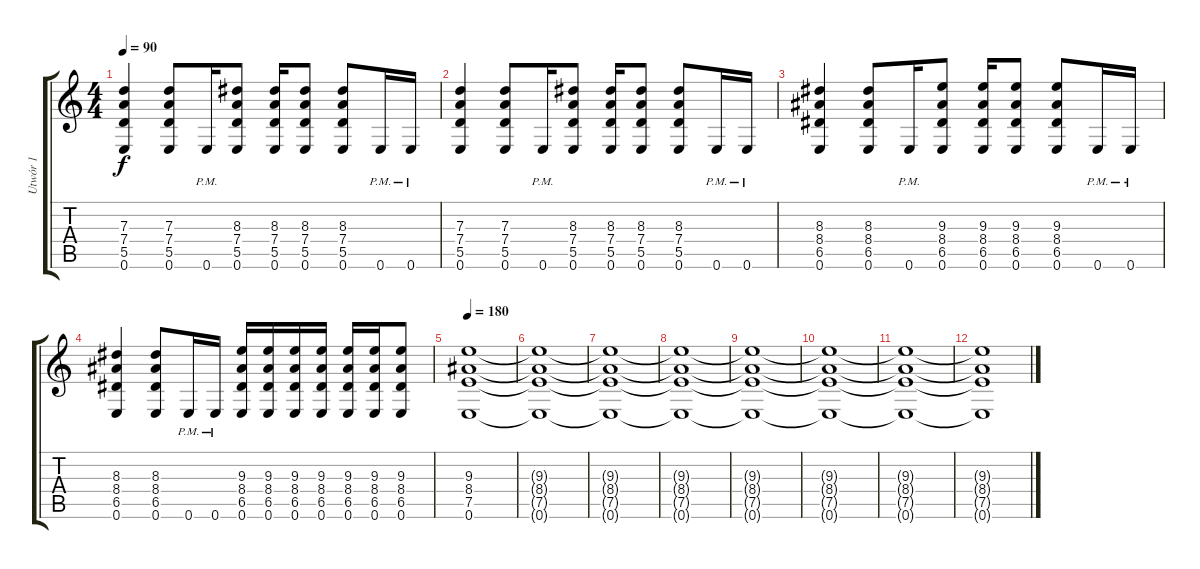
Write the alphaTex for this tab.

\track ("Utwór 1" "Utwór 1") {instrument distortionguitar}
\staff {score tabs}
\tuning (E4 B3 G3 D3 A2 E2) {hide}
\ts (4 4)
\tempo 90
\clef g2
\ks c
(7.3 7.4 5.5 0.6).4{dy f} (7.3 7.4 5.5 0.6).8 0.6{pm}.16 (8.3 7.4 5.5 0.6).8 (8.3 7.4 5.5 0.6).16 (8.3 7.4 5.5 0.6).8 (8.3 7.4 5.5 0.6).8 0.6{pm}.16 0.6{pm}.16 |
(7.3 7.4 5.5 0.6).4 (7.3 7.4 5.5 0.6).8 0.6{pm}.16 (8.3 7.4 5.5 0.6).8 (8.3 7.4 5.5 0.6).16 (8.3 7.4 5.5 0.6).8 (8.3 7.4 5.5 0.6).8 0.6{pm}.16 0.6{pm}.16 |
(8.3 8.4 6.5 0.6).4 (8.3 8.4 6.5 0.6).8 0.6{pm}.16 (9.3 8.4 6.5 0.6).8 (9.3 8.4 6.5 0.6).16 (9.3 8.4 6.5 0.6).8 (9.3 8.4 6.5 0.6).8 0.6{pm}.16 0.6{pm}.16 |
(8.3 8.4 6.5 0.6).4 (8.3 8.4 6.5 0.6).8 0.6{pm}.16 0.6{pm}.16 (9.3 8.4 6.5 0.6).16 (9.3 8.4 6.5 0.6).16 (9.3 8.4 6.5 0.6).16 (9.3 8.4 6.5 0.6).16 (9.3 8.4 6.5 0.6).16 (9.3 8.4 6.5 0.6).16 (9.3 8.4 6.5 0.6).8 |
\tempo 180
(9.3 8.4 7.5 0.6).1 |
(9.3{t} 8.4{t} 7.5{t} 0.6{t}).1 |
(9.3{t} 8.4{t} 7.5{t} 0.6{t}).1 |
(9.3{t} 8.4{t} 7.5{t} 0.6{t}).1 |
(9.3{t} 8.4{t} 7.5{t} 0.6{t}).1 |
(9.3{t} 8.4{t} 7.5{t} 0.6{t}).1 |
(9.3{t} 8.4{t} 7.5{t} 0.6{t}).1 |
(9.3{t} 8.4{t} 7.5{t} 0.6{t}).1
